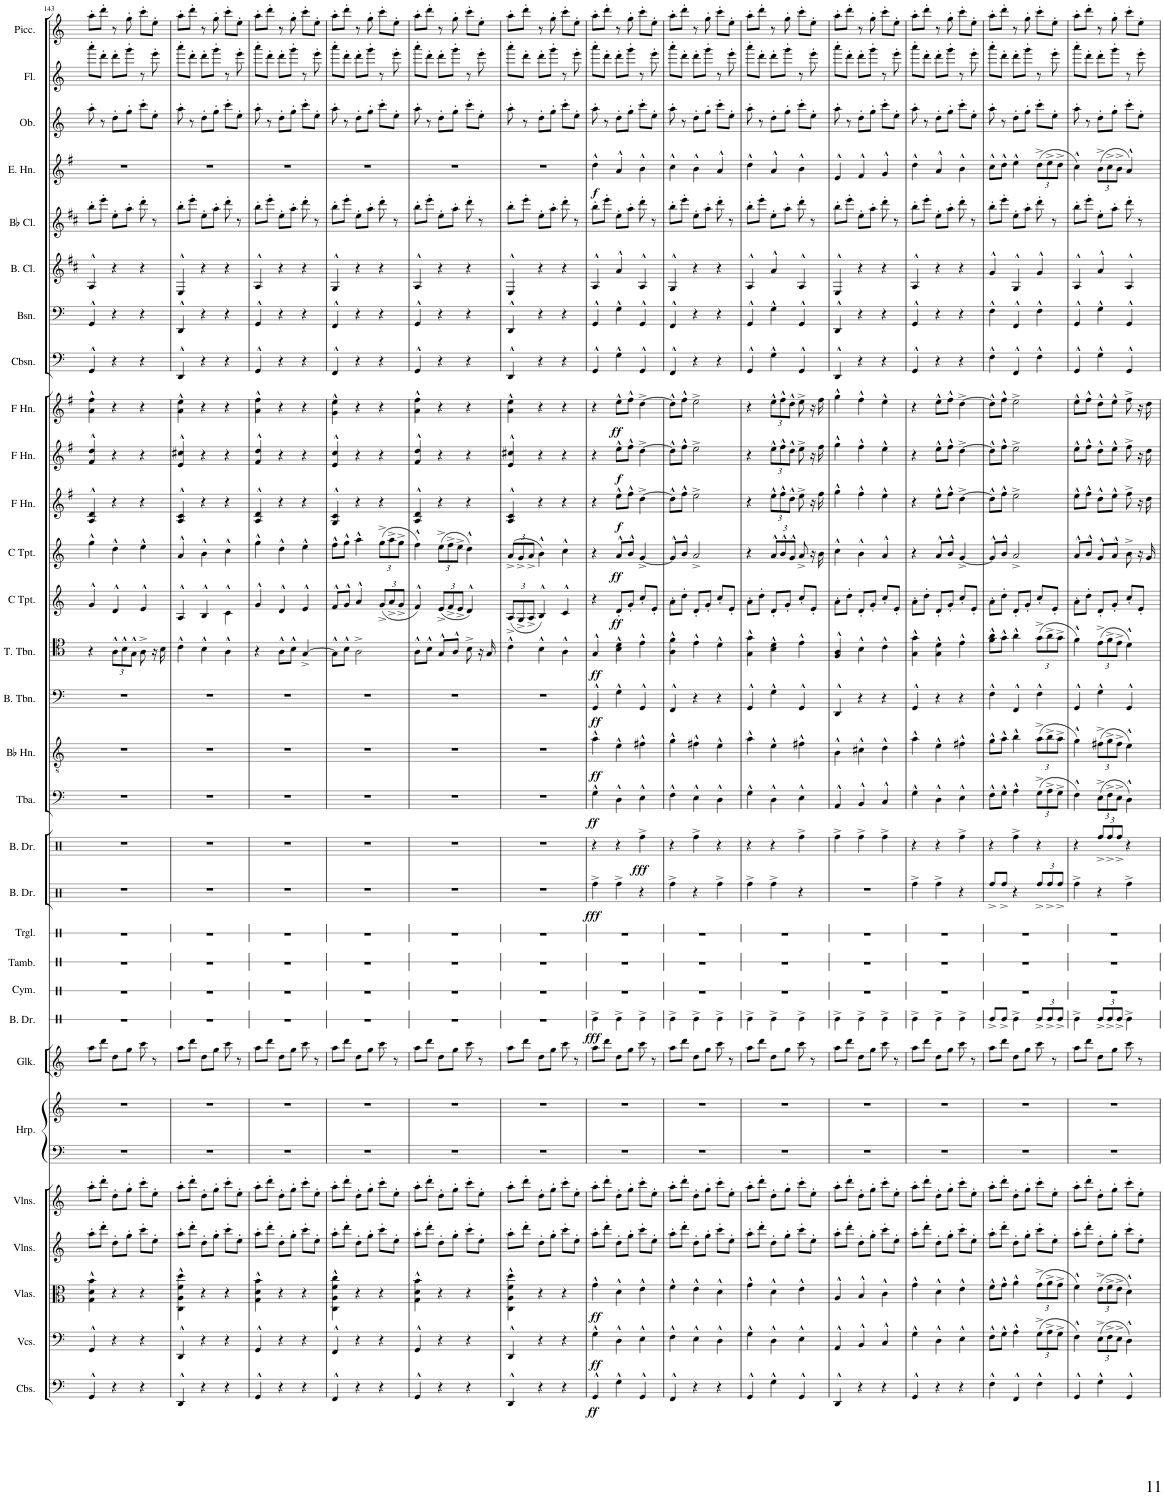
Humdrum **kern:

**kern	**dynam	**kern	**dynam	**kern	**dynam	**kern	**kern	**kern	**kern	**kern	**kern	**dynam	**kern	**kern	**kern	**kern	**dynam	**kern	**dynam	**kern	**dynam	**kern	**dynam	**kern	**dynam	**kern	**dynam	**kern	**dynam	**kern	**dynam	**kern	**dynam	**kern	**dynam	**kern	**dynam	**kern	**kern	**kern	**kern	**kern	**dynam	**kern	**kern	**kern
*part30	*part30	*part29	*part29	*part28	*part28	*part27	*part26	*part25	*part25	*part24	*part23	*part23	*part22	*part21	*part20	*part19	*part19	*part18	*part18	*part17	*part17	*part16	*part16	*part15	*part15	*part14	*part14	*part13	*part13	*part12	*part12	*part11	*part11	*part10	*part10	*part9	*part9	*part8	*part7	*part6	*part5	*part4	*part4	*part3	*part2	*part1
*staff31	*staff31	*staff30	*staff30	*staff29	*staff29	*staff28	*staff27	*staff26	*staff25	*staff24	*staff23	*staff23	*staff22	*staff21	*staff20	*staff19	*staff19	*staff18	*staff18	*staff17	*staff17	*staff16	*staff16	*staff15	*staff15	*staff14	*staff14	*staff13	*staff13	*staff12	*staff12	*staff11	*staff11	*staff10	*staff10	*staff9	*staff9	*staff8	*staff7	*staff6	*staff5	*staff4	*staff4	*staff3	*staff2	*staff1
*I"Contrabasses	*	*I"Violoncellos	*	*I"Violas	*	*I"Violins II	*I"Violins I	*I"Harps	*	*I"Glockenspiel	*I"Bass Drum	*	*I"Cymbal	*I"Tambourine	*I"Triangle	*I"Timpani II	*	*I"Timpani I	*	*I"Bass Tuba	*	*I"Tenor Tuba	*	*I"Bass Trombone	*	*I"Tenor Trombone	*	*I"C Trumpet	*	*I"C Trumpet	*	*I"Horn in F	*	*I"Horn in F	*	*I"Horn in F	*	*I"Contrabassoon	*I"Bassoon	*I"Bass Clarinet	*I"Bb Clarinet	*I"English Horn	*	*I"Oboe	*I"Flute	*I"Piccolo
*I'Cbs.	*	*I'Vcs.	*	*I'Vlas.	*	*I'Vlns.	*I'Vlns.	*I'Hrp.	*	*I'Glk.	*I'B. Dr.	*	*I'Cym.	*I'Tamb.	*I'Trgl.	*I'Timp.	*	*I'Timp.	*	*I'Tba.	*	*	*	*I'B. Tbn.	*	*I'T. Tbn.	*	*I'C Tpt.	*	*I'C Tpt.	*	*	*	*	*	*	*	*I'Cbsn.	*I'Bsn.	*I'B. Cl.	*I'Bb Cl.	*I'E. Hn.	*	*I'Ob.	*I'Fl.	*I'Picc.
!!LO:PB:g=z
*clefF4	*	*clefF4	*	*clefC3	*	*clefG2	*clefG2	*clefF4	*clefG2	*clefG2	*clefX	*	*clefX	*clefX	*clefX	*clefF4	*	*clefF4	*	*clefF4	*	*clefGv2	*	*clefF4	*	*clefC4	*	*clefG2	*	*clefG2	*	*clefG2	*	*clefG2	*	*clefG2	*	*clefF4	*clefF4	*clefG2	*clefG2	*clefG2	*	*clefG2	*clefG2	*clefG2
*Trd7c12	*	*	*	*	*	*	*	*	*	*Trd-14c-24	*	*	*	*	*	*	*	*	*	*	*	*Trd1c2	*	*	*	*	*	*	*	*	*	*Trd4c7	*	*Trd4c7	*	*Trd4c7	*	*Trd7c12	*	*Trd8c14	*Trd1c2	*Trd4c7	*	*	*	*Trd-7c-12
*k[]	*	*k[]	*	*k[]	*	*k[]	*k[]	*k[]	*k[]	*k[]	*k[]	*	*k[]	*k[]	*k[]	*k[]	*	*k[]	*	*k[]	*	*k[]	*	*k[]	*	*k[]	*	*k[]	*	*k[]	*	*k[f#]	*	*k[f#]	*	*k[f#]	*	*k[]	*k[]	*k[f#c#]	*k[f#c#]	*k[f#]	*	*k[]	*k[]	*k[]
*M3/4	*	*M3/4	*	*M3/4	*	*M3/4	*M3/4	*M3/4	*M3/4	*M3/4	*M3/4	*	*M3/4	*M3/4	*M3/4	*M3/4	*	*M3/4	*	*M3/4	*	*M3/4	*	*M3/4	*	*M3/4	*	*M3/4	*	*M3/4	*	*M3/4	*	*M3/4	*	*M3/4	*	*M3/4	*M3/4	*M3/4	*M3/4	*M3/4	*	*M3/4	*M3/4	*M3/4
=143	=143	=143	=143	=143	=143	=143	=143	=143	=143	=143	=143	=143	=143	=143	=143	=143	=143	=143	=143	=143	=143	=143	=143	=143	=143	=143	=143	=143	=143	=143	=143	=143	=143	=143	=143	=143	=143	=143	=143	=143	=143	=143	=143	=143	=143	=143
4GG^^/	.	4GG^^/	.	4G\^^ 4d\^^ 4b\^^	.	8aa'\L	8aa'\L	2.r	2.r	8aa\L	2.r	.	2.r	2.r	2.r	2.r	.	2.r	.	2.r	.	2.r	.	2.r	.	4r	.	4g^^/	.	4gg^^\	.	4A/^^ 4d/^^	.	4f#/^^ 4dd/^^	.	4a\^^ 4ff#\^^	.	4GG^^/	4GG^^/	4A^^/	8bb'\L	2.r	.	8aa'\	8aaa'\L	8aa'\L
.	.	.	.	.	.	8ddd'\J	8ddd'\J	.	.	8ddd\J	.	.	.	.	.	.	.	.	.	.	.	.	.	.	.	.	.	.	.	.	.	.	.	.	.	.	.	.	.	.	8eee'\J	.	.	8r	8ddd'\J	8ddd'\J
*	*	*	*	*	*	*	*	*	*	*	*	*	*	*	*	*	*	*	*	*	*	*	*	*	*	*Xbrackettup	*	*	*	*	*	*	*	*	*	*	*	*	*	*	*	*	*	*	*	*
4r	.	4r	.	4r	.	8dd'\L	8dd'\L	.	.	8dd\L	.	.	.	.	.	.	.	.	.	.	.	.	.	.	.	12A^^\L	.	4d^^/	.	4dd^^\	.	4r	.	4r	.	4r	.	4r	4r	4r	8ee'\L	.	.	8dd'\L	8ddd'\L	8r
.	.	.	.	.	.	.	.	.	.	.	.	.	.	.	.	.	.	.	.	.	.	.	.	.	.	12B^^\	.	.	.	.	.	.	.	.	.	.	.	.	.	.	.	.	.	.	.	.
.	.	.	.	.	.	8gg'\J	8gg'\J	.	.	8gg\J	.	.	.	.	.	.	.	.	.	.	.	.	.	.	.	.	.	.	.	.	.	.	.	.	.	.	.	.	.	.	8aa'\J	.	.	8gg'\J	8ggg'\J	8gg'\
.	.	.	.	.	.	.	.	.	.	.	.	.	.	.	.	.	.	.	.	.	.	.	.	.	.	12G^^\J	.	.	.	.	.	.	.	.	.	.	.	.	.	.	.	.	.	.	.	.
4r	.	4r	.	4r	.	8ccc'\L	8ccc'\L	.	.	8ccc\	.	.	.	.	.	.	.	.	.	.	.	.	.	.	.	8A^\	.	4e^^/	.	4ee^^\	.	4r	.	4r	.	4r	.	4r	4r	4r	8ddd'\	.	.	8ccc'\L	8r	8ccc'\L
.	.	.	.	.	.	8ee'\J	8ee'\J	.	.	8r	.	.	.	.	.	.	.	.	.	.	.	.	.	.	.	16r	.	.	.	.	.	.	.	.	.	.	.	.	.	.	8r	.	.	8ee'\J	8eee'\	8ee'\J
.	.	.	.	.	.	.	.	.	.	.	.	.	.	.	.	.	.	.	.	.	.	.	.	.	.	16B\	.	.	.	.	.	.	.	.	.	.	.	.	.	.	.	.	.	.	.	.
=144	=144	=144	=144	=144	=144	=144	=144	=144	=144	=144	=144	=144	=144	=144	=144	=144	=144	=144	=144	=144	=144	=144	=144	=144	=144	=144	=144	=144	=144	=144	=144	=144	=144	=144	=144	=144	=144	=144	=144	=144	=144	=144	=144	=144	=144	=144
4DD^^/	.	4DD^^/	.	4C\^^ 4A\^^ 4f\^^ 4dd\^^	.	8aa'\L	8aa'\L	2.r	2.r	8aa\L	2.r	.	2.r	2.r	2.r	2.r	.	2.r	.	2.r	.	2.r	.	2.r	.	4c^^\	.	4A^^/	.	4a^^/	.	4A/^^ 4c/^^	.	4e/^^ 4cc#X/^^	.	4a\^^ 4ee\^^	.	4DD^^/	4DD^^/	4E^^/	8bb'\L	2.r	.	8aa'\	8aaa'\L	8aa'\L
.	.	.	.	.	.	8ddd'\J	8ddd'\J	.	.	8ddd\J	.	.	.	.	.	.	.	.	.	.	.	.	.	.	.	.	.	.	.	.	.	.	.	.	.	.	.	.	.	.	8eee'\J	.	.	8r	8ddd'\J	8ddd'\J
4r	.	4r	.	4r	.	8dd'\L	8dd'\L	.	.	8dd\L	.	.	.	.	.	.	.	.	.	.	.	.	.	.	.	4B^^\	.	4B^^/	.	4b^^\	.	4r	.	4r	.	4r	.	4r	4r	4r	8ee'\L	.	.	8dd'\L	8ddd'\L	8r
.	.	.	.	.	.	8gg'\J	8gg'\J	.	.	8gg\J	.	.	.	.	.	.	.	.	.	.	.	.	.	.	.	.	.	.	.	.	.	.	.	.	.	.	.	.	.	.	8aa'\J	.	.	8gg'\J	8ggg'\J	8gg'\
4r	.	4r	.	4r	.	8ccc'\L	8ccc'\L	.	.	8ccc\	.	.	.	.	.	.	.	.	.	.	.	.	.	.	.	4A^^\	.	4c^^\	.	4cc^^\	.	4r	.	4r	.	4r	.	4r	4r	4r	8ddd'\	.	.	8ccc'\L	8r	8ccc'\L
.	.	.	.	.	.	8ee'\J	8ee'\J	.	.	8r	.	.	.	.	.	.	.	.	.	.	.	.	.	.	.	.	.	.	.	.	.	.	.	.	.	.	.	.	.	.	8r	.	.	8ee'\J	8eee'\	8ee'\J
=145	=145	=145	=145	=145	=145	=145	=145	=145	=145	=145	=145	=145	=145	=145	=145	=145	=145	=145	=145	=145	=145	=145	=145	=145	=145	=145	=145	=145	=145	=145	=145	=145	=145	=145	=145	=145	=145	=145	=145	=145	=145	=145	=145	=145	=145	=145
4GG^^/	.	4GG^^/	.	4G\^^ 4d\^^ 4b\^^	.	8aa'\L	8aa'\L	2.r	2.r	8aa\L	2.r	.	2.r	2.r	2.r	2.r	.	2.r	.	2.r	.	2.r	.	2.r	.	4r	.	4g^^/	.	4gg^^\	.	4A/^^ 4d/^^	.	4f#/^^ 4dd/^^	.	4a\^^ 4ff#\^^	.	4GG^^/	4GG^^/	4A^^/	8bb'\L	2.r	.	8aa'\	8aaa'\L	8aa'\L
.	.	.	.	.	.	8ddd'\J	8ddd'\J	.	.	8ddd\J	.	.	.	.	.	.	.	.	.	.	.	.	.	.	.	.	.	.	.	.	.	.	.	.	.	.	.	.	.	.	8eee'\J	.	.	8r	8ddd'\J	8ddd'\J
4r	.	4r	.	4r	.	8dd'\L	8dd'\L	.	.	8dd\L	.	.	.	.	.	.	.	.	.	.	.	.	.	.	.	8A^^\L	.	4d^^/	.	4dd^^\	.	4r	.	4r	.	4r	.	4r	4r	4r	8ee'\L	.	.	8dd'\L	8ddd'\L	8r
.	.	.	.	.	.	8gg'\J	8gg'\J	.	.	8gg\J	.	.	.	.	.	.	.	.	.	.	.	.	.	.	.	8B^^\J	.	.	.	.	.	.	.	.	.	.	.	.	.	.	8aa'\J	.	.	8gg'\J	8ggg'\J	8gg'\
4r	.	4r	.	4r	.	8ccc'\L	8ccc'\L	.	.	8ccc\	.	.	.	.	.	.	.	.	.	.	.	.	.	.	.	[4G^/	.	4e^^/	.	4ee^^\	.	4r	.	4r	.	4r	.	4r	4r	4r	8ddd'\	.	.	8ccc'\L	8r	8ccc'\L
.	.	.	.	.	.	8ee'\J	8ee'\J	.	.	8r	.	.	.	.	.	.	.	.	.	.	.	.	.	.	.	.	.	.	.	.	.	.	.	.	.	.	.	.	.	.	8r	.	.	8ee'\J	8eee'\	8ee'\J
=146	=146	=146	=146	=146	=146	=146	=146	=146	=146	=146	=146	=146	=146	=146	=146	=146	=146	=146	=146	=146	=146	=146	=146	=146	=146	=146	=146	=146	=146	=146	=146	=146	=146	=146	=146	=146	=146	=146	=146	=146	=146	=146	=146	=146	=146	=146
4FF^^/	.	4FF^^/	.	4C\^^ 4A\^^ 4f\^^ 4cc\^^	.	8aa'\L	8aa'\L	2.r	2.r	8aa\L	2.r	.	2.r	2.r	2.r	2.r	.	2.r	.	2.r	.	2.r	.	2.r	.	8G^^\L]	.	8f^^/L	.	8ff^^\L	.	4G/^^ 4c/^^	.	4e/^^ 4cc/^^	.	4g\^^ 4ee\^^	.	4FF^^/	4FF^^/	4G^^/	8bb'\L	2.r	.	8aa'\	8aaa'\L	8aa'\L
.	.	.	.	.	.	8ddd'\J	8ddd'\J	.	.	8ddd\J	.	.	.	.	.	.	.	.	.	.	.	.	.	.	.	8B^^\J	.	8g^^/J	.	8gg^^\J	.	.	.	.	.	.	.	.	.	.	8eee'\J	.	.	8r	8ddd'\J	8ddd'\J
4r	.	4r	.	4r	.	8dd'\L	8dd'\L	.	.	8dd\L	.	.	.	.	.	.	.	.	.	.	.	.	.	.	.	2A^\	.	4a^^/	.	4aa^^\	.	4r	.	4r	.	4r	.	4r	4r	4r	8ee'\L	.	.	8dd'\L	8ddd'\L	8r
.	.	.	.	.	.	8gg'\J	8gg'\J	.	.	8gg\J	.	.	.	.	.	.	.	.	.	.	.	.	.	.	.	.	.	.	.	.	.	.	.	.	.	.	.	.	.	.	8aa'\J	.	.	8gg'\J	8ggg'\J	8gg'\
*	*	*	*	*	*	*	*	*	*	*	*	*	*	*	*	*	*	*	*	*	*	*	*	*	*	*	*	*Xbrackettup	*	*Xbrackettup	*	*	*	*	*	*	*	*	*	*	*	*	*	*	*	*
4r	.	4r	.	4r	.	8ccc'\L	8ccc'\L	.	.	8ccc\	.	.	.	.	.	.	.	.	.	.	.	.	.	.	.	.	.	(12g^/L	.	(12gg^\L	.	4r	.	4r	.	4r	.	4r	4r	4r	8ddd'\	.	.	8ccc'\L	8r	8ccc'\L
.	.	.	.	.	.	.	.	.	.	.	.	.	.	.	.	.	.	.	.	.	.	.	.	.	.	.	.	12a^/	.	12aa^\	.	.	.	.	.	.	.	.	.	.	.	.	.	.	.	.
.	.	.	.	.	.	8ee'\J	8ee'\J	.	.	8r	.	.	.	.	.	.	.	.	.	.	.	.	.	.	.	.	.	.	.	.	.	.	.	.	.	.	.	.	.	.	8r	.	.	8ee'\J	8eee'\	8ee'\J
.	.	.	.	.	.	.	.	.	.	.	.	.	.	.	.	.	.	.	.	.	.	.	.	.	.	.	.	12g^/J	.	12gg^\J	.	.	.	.	.	.	.	.	.	.	.	.	.	.	.	.
=147	=147	=147	=147	=147	=147	=147	=147	=147	=147	=147	=147	=147	=147	=147	=147	=147	=147	=147	=147	=147	=147	=147	=147	=147	=147	=147	=147	=147	=147	=147	=147	=147	=147	=147	=147	=147	=147	=147	=147	=147	=147	=147	=147	=147	=147	=147
4GG^^/	.	4GG^^/	.	4G\^^ 4d\^^ 4b\^^	.	8aa'\L	8aa'\L	2.r	2.r	8aa\L	2.r	.	2.r	2.r	2.r	2.r	.	2.r	.	2.r	.	2.r	.	2.r	.	8A^^\L	.	4f^^/)	.	4ff^^\)	.	4A/^^ 4d/^^	.	4f#/^^ 4dd/^^	.	4a\^^ 4ff#\^^	.	4GG^^/	4GG^^/	4A^^/	8bb'\L	2.r	.	8aa'\	8aaa'\L	8aa'\L
.	.	.	.	.	.	8ddd'\J	8ddd'\J	.	.	8ddd\J	.	.	.	.	.	.	.	.	.	.	.	.	.	.	.	8B^^\J	.	.	.	.	.	.	.	.	.	.	.	.	.	.	8eee'\J	.	.	8r	8ddd'\J	8ddd'\J
4r	.	4r	.	4r	.	8dd'\L	8dd'\L	.	.	8dd\L	.	.	.	.	.	.	.	.	.	.	.	.	.	.	.	8G^^/L	.	(12e^/L	.	(12ee^\L	.	4r	.	4r	.	4r	.	4r	4r	4r	8ee'\L	.	.	8dd'\L	8ddd'\L	8r
.	.	.	.	.	.	.	.	.	.	.	.	.	.	.	.	.	.	.	.	.	.	.	.	.	.	.	.	12f^/	.	12ff^\	.	.	.	.	.	.	.	.	.	.	.	.	.	.	.	.
.	.	.	.	.	.	8gg'\J	8gg'\J	.	.	8gg\J	.	.	.	.	.	.	.	.	.	.	.	.	.	.	.	8A^^/J	.	.	.	.	.	.	.	.	.	.	.	.	.	.	8aa'\J	.	.	8gg'\J	8ggg'\J	8gg'\
.	.	.	.	.	.	.	.	.	.	.	.	.	.	.	.	.	.	.	.	.	.	.	.	.	.	.	.	12e^/J	.	12ee^\J	.	.	.	.	.	.	.	.	.	.	.	.	.	.	.	.
4r	.	4r	.	4r	.	8ccc'\L	8ccc'\L	.	.	8ccc\	.	.	.	.	.	.	.	.	.	.	.	.	.	.	.	8B^\	.	4d^^/)	.	4dd^^\)	.	4r	.	4r	.	4r	.	4r	4r	4r	8ddd'\	.	.	8ccc'\L	8r	8ccc'\L
.	.	.	.	.	.	8ee'\J	8ee'\J	.	.	8r	.	.	.	.	.	.	.	.	.	.	.	.	.	.	.	16r	.	.	.	.	.	.	.	.	.	.	.	.	.	.	8r	.	.	8ee'\J	8eee'\	8ee'\J
.	.	.	.	.	.	.	.	.	.	.	.	.	.	.	.	.	.	.	.	.	.	.	.	.	.	16G/	.	.	.	.	.	.	.	.	.	.	.	.	.	.	.	.	.	.	.	.
=148	=148	=148	=148	=148	=148	=148	=148	=148	=148	=148	=148	=148	=148	=148	=148	=148	=148	=148	=148	=148	=148	=148	=148	=148	=148	=148	=148	=148	=148	=148	=148	=148	=148	=148	=148	=148	=148	=148	=148	=148	=148	=148	=148	=148	=148	=148
4DD^^/	.	4DD^^/	.	4C\^^ 4A\^^ 4f\^^ 4dd\^^	.	8aa'\L	8aa'\L	2.r	2.r	8aa\L	2.r	.	2.r	2.r	2.r	2.r	.	2.r	.	2.r	.	2.r	.	2.r	.	4c^^\	.	(12A^/L	.	(12a^/L	.	4A/^^ 4c/^^	.	4e/^^ 4cc#X/^^	.	4a\^^ 4ee\^^	.	4DD^^/	4DD^^/	4E^^/	8bb'\L	2.r	.	8aa'\	8aaa'\L	8aa'\L
.	.	.	.	.	.	.	.	.	.	.	.	.	.	.	.	.	.	.	.	.	.	.	.	.	.	.	.	12G^/	.	12g^/	.	.	.	.	.	.	.	.	.	.	.	.	.	.	.	.
.	.	.	.	.	.	8ddd'\J	8ddd'\J	.	.	8ddd\J	.	.	.	.	.	.	.	.	.	.	.	.	.	.	.	.	.	.	.	.	.	.	.	.	.	.	.	.	.	.	8eee'\J	.	.	8r	8ddd'\J	8ddd'\J
.	.	.	.	.	.	.	.	.	.	.	.	.	.	.	.	.	.	.	.	.	.	.	.	.	.	.	.	12A^/J	.	12a^/J	.	.	.	.	.	.	.	.	.	.	.	.	.	.	.	.
4r	.	4r	.	4r	.	8dd'\L	8dd'\L	.	.	8dd\L	.	.	.	.	.	.	.	.	.	.	.	.	.	.	.	4B^^\	.	4B^^/)	.	4b^^\)	.	4r	.	4r	.	4r	.	4r	4r	4r	8ee'\L	.	.	8dd'\L	8ddd'\L	8r
.	.	.	.	.	.	8gg'\J	8gg'\J	.	.	8gg\J	.	.	.	.	.	.	.	.	.	.	.	.	.	.	.	.	.	.	.	.	.	.	.	.	.	.	.	.	.	.	8aa'\J	.	.	8gg'\J	8ggg'\J	8gg'\
4r	.	4r	.	4r	.	8ccc'\L	8ccc'\L	.	.	8ccc\	.	.	.	.	.	.	.	.	.	.	.	.	.	.	.	4A^^\	.	4c^^/	.	4cc^^\	.	4r	.	4r	.	4r	.	4r	4r	4r	8ddd'\	.	.	8ccc'\L	8r	8ccc'\L
.	.	.	.	.	.	8ee'\J	8ee'\J	.	.	8r	.	.	.	.	.	.	.	.	.	.	.	.	.	.	.	.	.	.	.	.	.	.	.	.	.	.	.	.	.	.	8r	.	.	8ee'\J	8eee'\	8ee'\J
=149	=149	=149	=149	=149	=149	=149	=149	=149	=149	=149	=149	=149	=149	=149	=149	=149	=149	=149	=149	=149	=149	=149	=149	=149	=149	=149	=149	=149	=149	=149	=149	=149	=149	=149	=149	=149	=149	=149	=149	=149	=149	=149	=149	=149	=149	=149
!	!LO:DY:b	!	!LO:DY:b	!	!LO:DY:b	!	!	!	!	!	!	!LO:DY:b	!	!	!	!	!LO:DY:b	!	!	!	!LO:DY:b	!	!LO:DY:b	!	!LO:DY:b	!	!LO:DY:b	!	!	!	!	!	!	!	!	!	!	!	!	!	!	!	!LO:DY:b	!	!	!
4GG^^/	ff	4G^^\	ff	4g^^\	ff	8aa'\L	8aa'\L	2.r	2.r	8aa\L	4Re^\	fff	2.r	2.r	2.r	4gg^\	fff	4r	.	4G^^\	ff	4a^^\	ff	4GG^^/	ff	4G^^/	ff	4r	.	4r	.	4r	.	4r	.	4r	.	4GG^^/	4GG^^/	4A^^/	8bb'\L	4dd^^\	f	8aa'\	8aaa'\L	8aa'\L
.	.	.	.	.	.	8ddd'\J	8ddd'\J	.	.	8ddd\J	.	.	.	.	.	.	.	.	.	.	.	.	.	.	.	.	.	.	.	.	.	.	.	.	.	.	.	.	.	.	8eee'\J	.	.	8r	8ddd'\J	8ddd'\J
!	!	!	!	!	!	!	!	!	!	!	!	!	!	!	!	!	!	!	!	!	!	!	!	!	!	!	!	!	!LO:DY:b	!	!LO:DY:b	!	!LO:DY:b	!	!LO:DY:b	!	!LO:DY:b	!	!	!	!	!	!	!	!	!
4G^^\	.	4D^^\	.	4d^^\	.	8dd'\L	8dd'\L	.	.	8dd\L	4Re^\	.	.	.	.	4dd^\	.	4r	.	4D^^\	.	4e^^\	.	4G^^\	.	4B\^^ 4d\^^	.	8d'/L	ff	8a^^/L	ff	8ee^^\L	f	8ee^^\L	f	8ee^^\L	ff	4G^^\	4G^^\	4a^^/	8ee'\L	4a^^/	.	8dd'\L	8ddd'\L	8r
.	.	.	.	.	.	8gg'\J	8gg'\J	.	.	8gg\J	.	.	.	.	.	.	.	.	.	.	.	.	.	.	.	.	.	8g'/J	.	8b^^/J	.	8ff#^^\J	.	8ff#^^\J	.	8ff#^^\J	.	.	.	.	8aa'\J	.	.	8gg'\J	8ggg'\J	8gg'\
!	!	!	!	!	!	!	!	!	!	!	!	!	!	!	!	!	!	!	!LO:DY:b	!	!	!	!	!	!	!	!	!	!	!	!	!	!	!	!	!	!	!	!	!	!	!	!	!	!	!
4GG^^/	.	4E^^\	.	4e^^\	.	8ccc'\L	8ccc'\L	.	.	8ccc\	4Re^\	.	.	.	.	4r	.	4ee^\	fff	4E^^\	.	4f#X^^\	.	4GG^^/	.	4e^^\	.	8cc'/L	.	[4g^/	.	[4dd^\	.	[4dd^\	.	[4dd^\	.	4GG^^/	4GG^^/	4A^^/	8ddd'\	4b^^\	.	8ccc'\L	8r	8ccc'\L
.	.	.	.	.	.	8ee'\J	8ee'\J	.	.	8r	.	.	.	.	.	.	.	.	.	.	.	.	.	.	.	.	.	8e'/J	.	.	.	.	.	.	.	.	.	.	.	.	8r	.	.	8ee'\J	8eee'\	8ee'\J
=150	=150	=150	=150	=150	=150	=150	=150	=150	=150	=150	=150	=150	=150	=150	=150	=150	=150	=150	=150	=150	=150	=150	=150	=150	=150	=150	=150	=150	=150	=150	=150	=150	=150	=150	=150	=150	=150	=150	=150	=150	=150	=150	=150	=150	=150	=150
4FF^^/	.	4F^^\	.	4f^^\	.	8aa'\L	8aa'\L	2.r	2.r	8aa\L	4Re^\	.	2.r	2.r	2.r	4ff^\	.	4r	.	4F^^\	.	4g^^\	.	4FF^^/	.	4A\^^ 4f\^^	.	8a'\L	.	8g^^/L]	.	8dd^^\L]	.	8dd^^\L]	.	8dd^^\L]	.	4FF^^/	4FF^^/	4G^^/	8bb'\L	4cc^^\	.	8aa'\	8aaa'\L	8aa'\L
.	.	.	.	.	.	8ddd'\J	8ddd'\J	.	.	8ddd\J	.	.	.	.	.	.	.	.	.	.	.	.	.	.	.	.	.	8dd'\J	.	8b^^/J	.	8ff#^^\J	.	8ff#^^\J	.	8ff#^^\J	.	.	.	.	8eee'\J	.	.	8r	8ddd'\J	8ddd'\J
4r	.	4E^^\	.	4e^^\	.	8dd'\L	8dd'\L	.	.	8dd\L	4Re^\	.	.	.	.	4r	.	4ee^\	.	4E^^\	.	4f#X^^\	.	4r	.	4e^^\	.	8d'/L	.	2a^/	.	2ee^\	.	2ee^\	.	2ee^\	.	4r	4r	4r	8ee'\L	4b^^\	.	8dd'\L	8ddd'\L	8r
.	.	.	.	.	.	8gg'\J	8gg'\J	.	.	8gg\J	.	.	.	.	.	.	.	.	.	.	.	.	.	.	.	.	.	8g'/J	.	.	.	.	.	.	.	.	.	.	.	.	8aa'\J	.	.	8gg'\J	8ggg'\J	8gg'\
4r	.	4D^^\	.	4d^^\	.	8ccc'\L	8ccc'\L	.	.	8ccc\	4Re^\	.	.	.	.	4dd^\	.	4r	.	4D^^\	.	4e^^\	.	4r	.	4d^^\	.	8cc'/L	.	.	.	.	.	.	.	.	.	4r	4r	4r	8ddd'\	4a^^/	.	8ccc'\L	8r	8ccc'\L
.	.	.	.	.	.	8ee'\J	8ee'\J	.	.	8r	.	.	.	.	.	.	.	.	.	.	.	.	.	.	.	.	.	8e'/J	.	.	.	.	.	.	.	.	.	.	.	.	8r	.	.	8ee'\J	8eee'\	8ee'\J
=151	=151	=151	=151	=151	=151	=151	=151	=151	=151	=151	=151	=151	=151	=151	=151	=151	=151	=151	=151	=151	=151	=151	=151	=151	=151	=151	=151	=151	=151	=151	=151	=151	=151	=151	=151	=151	=151	=151	=151	=151	=151	=151	=151	=151	=151	=151
4GG^^/	.	4G^^\	.	4g^^\	.	8aa'\L	8aa'\L	2.r	2.r	8aa\L	4Re^\	.	2.r	2.r	2.r	4gg^\	.	4r	.	4G^^\	.	4a^^\	.	4GG^^/	.	4G\^^ 4g\^^	.	8a'\L	.	4r	.	4r	.	4r	.	4r	.	4GG^^/	4GG^^/	4A^^/	8bb'\L	4dd^^\	.	8aa'\	8aaa'\L	8aa'\L
.	.	.	.	.	.	8ddd'\J	8ddd'\J	.	.	8ddd\J	.	.	.	.	.	.	.	.	.	.	.	.	.	.	.	.	.	8dd'\J	.	.	.	.	.	.	.	.	.	.	.	.	8eee'\J	.	.	8r	8ddd'\J	8ddd'\J
*	*	*	*	*	*	*	*	*	*	*	*	*	*	*	*	*	*	*	*	*	*	*	*	*	*	*	*	*	*	*	*	*Xbrackettup	*	*Xbrackettup	*	*Xbrackettup	*	*	*	*	*	*	*	*	*	*
4G^^\	.	4D^^\	.	4d^^\	.	8dd'\L	8dd'\L	.	.	8dd\L	4Re^\	.	.	.	.	4dd^\	.	4r	.	4D^^\	.	4e^^\	.	4G^^\	.	4B\^^ 4d\^^	.	8d'/L	.	12a^^/L	.	12ee^^\L	.	12ee^^\L	.	12ee^^\L	.	4G^^\	4G^^\	4a^^/	8ee'\L	4a^^/	.	8dd'\L	8ddd'\L	8r
.	.	.	.	.	.	.	.	.	.	.	.	.	.	.	.	.	.	.	.	.	.	.	.	.	.	.	.	.	.	12b^^/	.	12ff#^^\	.	12ff#^^\	.	12ff#^^\	.	.	.	.	.	.	.	.	.	.
.	.	.	.	.	.	8gg'\J	8gg'\J	.	.	8gg\J	.	.	.	.	.	.	.	.	.	.	.	.	.	.	.	.	.	8g'/J	.	.	.	.	.	.	.	.	.	.	.	.	8aa'\J	.	.	8gg'\J	8ggg'\J	8gg'\
.	.	.	.	.	.	.	.	.	.	.	.	.	.	.	.	.	.	.	.	.	.	.	.	.	.	.	.	.	.	12g^^/J	.	12dd^^\J	.	12dd^^\J	.	12dd^^\J	.	.	.	.	.	.	.	.	.	.
4GG^^/	.	4E^^\	.	4e^^\	.	8ccc'\L	8ccc'\L	.	.	8ccc\	4Re^\	.	.	.	.	4r	.	4ee^\	.	4E^^\	.	4f#X^^\	.	4GG^^/	.	4e^^\	.	8cc'/L	.	8a^/	.	8ee^\	.	8ee^\	.	8ee^\	.	4GG^^/	4GG^^/	4A^^/	8ddd'\	4b^^\	.	8ccc'\L	8r	8ccc'\L
.	.	.	.	.	.	8ee'\J	8ee'\J	.	.	8r	.	.	.	.	.	.	.	.	.	.	.	.	.	.	.	.	.	8e'/J	.	16r	.	16r	.	16r	.	16r	.	.	.	.	8r	.	.	8ee'\J	8eee'\	8ee'\J
.	.	.	.	.	.	.	.	.	.	.	.	.	.	.	.	.	.	.	.	.	.	.	.	.	.	.	.	.	.	16b\	.	16ff#\	.	16ff#\	.	16ff#\	.	.	.	.	.	.	.	.	.	.
=152	=152	=152	=152	=152	=152	=152	=152	=152	=152	=152	=152	=152	=152	=152	=152	=152	=152	=152	=152	=152	=152	=152	=152	=152	=152	=152	=152	=152	=152	=152	=152	=152	=152	=152	=152	=152	=152	=152	=152	=152	=152	=152	=152	=152	=152	=152
4DD^^/	.	4AA^^/	.	4A^^/	.	8aa'\L	8aa'\L	2.r	2.r	8aa\L	4Re^\	.	2.r	2.r	2.r	2.r	.	4aa^\	.	4AA^^/	.	4B^^\	.	4DD^^/	.	4F/^^ 4A/^^	.	8a'\L	.	4cc^^\	.	4gg^^\	.	4gg^^\	.	4gg^^\	.	4DD^^/	4DD^^/	4E^^/	8bb'\L	4e^^/	.	8aa'\	8aaa'\L	8aa'\L
.	.	.	.	.	.	8ddd'\J	8ddd'\J	.	.	8ddd\J	.	.	.	.	.	.	.	.	.	.	.	.	.	.	.	.	.	8dd'\J	.	.	.	.	.	.	.	.	.	.	.	.	8eee'\J	.	.	8r	8ddd'\J	8ddd'\J
4r	.	4BB^^/	.	4B^^/	.	8dd'\L	8dd'\L	.	.	8dd\L	4Re^\	.	.	.	.	.	.	4bb^\	.	4BB^^/	.	4c#X^^\	.	4r	.	4B^^\	.	8d'/L	.	4b^^\	.	4ff#^^\	.	4ff#^^\	.	4ff#^^\	.	4r	4r	4r	8ee'\L	4f#^^/	.	8dd'\L	8ddd'\L	8r
.	.	.	.	.	.	8gg'\J	8gg'\J	.	.	8gg\J	.	.	.	.	.	.	.	.	.	.	.	.	.	.	.	.	.	8g'/J	.	.	.	.	.	.	.	.	.	.	.	.	8aa'\J	.	.	8gg'\J	8ggg'\J	8gg'\
4r	.	4C^^/	.	4c^^\	.	8ccc'\L	8ccc'\L	.	.	8ccc\	4Re^\	.	.	.	.	.	.	4cc^\	.	4C^^/	.	4d^^\	.	4r	.	4c^^\	.	8cc'/L	.	4a^^/	.	4ee^^\	.	4ee^^\	.	4ee^^\	.	4r	4r	4r	8ddd'\	4g^^/	.	8ccc'\L	8r	8ccc'\L
.	.	.	.	.	.	8ee'\J	8ee'\J	.	.	8r	.	.	.	.	.	.	.	.	.	.	.	.	.	.	.	.	.	8e'/J	.	.	.	.	.	.	.	.	.	.	.	.	8r	.	.	8ee'\J	8eee'\	8ee'\J
=153	=153	=153	=153	=153	=153	=153	=153	=153	=153	=153	=153	=153	=153	=153	=153	=153	=153	=153	=153	=153	=153	=153	=153	=153	=153	=153	=153	=153	=153	=153	=153	=153	=153	=153	=153	=153	=153	=153	=153	=153	=153	=153	=153	=153	=153	=153
4GG^^/	.	4G^^\	.	4g^^\	.	8aa'\L	8aa'\L	2.r	2.r	8aa\L	4Re^\	.	2.r	2.r	2.r	4gg^\	.	4r	.	4G^^\	.	4a^^\	.	4GG^^/	.	4G\^^ 4g\^^	.	8a'\L	.	4r	.	4r	.	4r	.	4r	.	4GG^^/	4GG^^/	4A^^/	8bb'\L	4dd^^\	.	8aa'\	8aaa'\L	8aa'\L
.	.	.	.	.	.	8ddd'\J	8ddd'\J	.	.	8ddd\J	.	.	.	.	.	.	.	.	.	.	.	.	.	.	.	.	.	8dd'\J	.	.	.	.	.	.	.	.	.	.	.	.	8eee'\J	.	.	8r	8ddd'\J	8ddd'\J
4r	.	4D^^\	.	4d^^\	.	8dd'\L	8dd'\L	.	.	8dd\L	4Re^\	.	.	.	.	4dd^\	.	4r	.	4D^^\	.	4e^^\	.	4r	.	4G\^^ 4d\^^	.	8d'/L	.	8a^^/L	.	8ee^^\L	.	8ee^^\L	.	8ee^^\L	.	4r	4r	4r	8ee'\L	4a^^/	.	8dd'\L	8ddd'\L	8r
.	.	.	.	.	.	8gg'\J	8gg'\J	.	.	8gg\J	.	.	.	.	.	.	.	.	.	.	.	.	.	.	.	.	.	8g'/J	.	8b^^/J	.	8ff#^^\J	.	8ff#^^\J	.	8ff#^^\J	.	.	.	.	8aa'\J	.	.	8gg'\J	8ggg'\J	8gg'\
4r	.	4E^^\	.	4e^^\	.	8ccc'\L	8ccc'\L	.	.	8ccc\	4Re^\	.	.	.	.	4r	.	4ee^\	.	4E^^\	.	4f#X^^\	.	4r	.	4e^^\	.	8cc'/L	.	[4g^/	.	[4dd^\	.	[4dd^\	.	[4dd^\	.	4r	4r	4r	8ddd'\	4b^^\	.	8ccc'\L	8r	8ccc'\L
.	.	.	.	.	.	8ee'\J	8ee'\J	.	.	8r	.	.	.	.	.	.	.	.	.	.	.	.	.	.	.	.	.	8e'/J	.	.	.	.	.	.	.	.	.	.	.	.	8r	.	.	8ee'\J	8eee'\	8ee'\J
=154	=154	=154	=154	=154	=154	=154	=154	=154	=154	=154	=154	=154	=154	=154	=154	=154	=154	=154	=154	=154	=154	=154	=154	=154	=154	=154	=154	=154	=154	=154	=154	=154	=154	=154	=154	=154	=154	=154	=154	=154	=154	=154	=154	=154	=154	=154
4F^^\	.	8F^^\L	.	8f^^\L	.	8aa'\L	8aa'\L	2.r	2.r	8aa\L	8Re^/L	.	2.r	2.r	2.r	8ff^/L	.	4r	.	8F^^\L	.	8g^^\L	.	4F^^\	.	8f\^^ 8a\^^L	.	8a'\L	.	8g^^/L]	.	8dd^^\L]	.	8dd^^\L]	.	8dd^^\L]	.	4F^^\	4F^^\	4g^^/	8bb'\L	8cc^^\L	.	8aa'\	8aaa'\L	8aa'\L
.	.	8G^^\J	.	8g^^\J	.	8ddd'\J	8ddd'\J	.	.	8ddd\J	8Re^/J	.	.	.	.	8gg^/J	.	.	.	8G^^\J	.	8a^^\J	.	.	.	8g^^\J	.	8dd'\J	.	8b^^/J	.	8ff#^^\J	.	8ff#^^\J	.	8ff#^^\J	.	.	.	.	8eee'\J	8dd^^\J	.	8r	8ddd'\J	8ddd'\J
4FF^^/	.	4A^^\	.	4a^^\	.	8dd'\L	8dd'\L	.	.	8dd\L	4Re^\	.	.	.	.	4r	.	4aa^\	.	4A^^\	.	4b^^\	.	4FF^^/	.	4a^^\	.	8d'/L	.	2a^/	.	2ee^\	.	2ee^\	.	2ee^\	.	4FF^^/	4FF^^/	4G^^/	8ee'\L	4ee^^\	.	8dd'\L	8ddd'\L	8r
.	.	.	.	.	.	8gg'\J	8gg'\J	.	.	8gg\J	.	.	.	.	.	.	.	.	.	.	.	.	.	.	.	.	.	8g'/J	.	.	.	.	.	.	.	.	.	.	.	.	8aa'\J	.	.	8gg'\J	8ggg'\J	8gg'\
*	*	*Xbrackettup	*	*Xbrackettup	*	*	*	*	*	*	*Xbrackettup	*	*	*	*	*Xbrackettup	*	*	*	*Xbrackettup	*	*Xbrackettup	*	*	*	*	*	*	*	*	*	*	*	*	*	*	*	*	*	*	*	*Xbrackettup	*	*	*	*
4F^^\	.	(12G^\L	.	(12g^\L	.	8ccc'\L	8ccc'\L	.	.	8ccc\	12Re^/L	.	.	.	.	12gg^/L	.	4r	.	(12G^\L	.	(12a^\L	.	4F^^\	.	(12g^\L	.	8cc'/L	.	.	.	.	.	.	.	.	.	4F^^\	4F^^\	4g^^/	8ddd'\	(12dd^\L	.	8ccc'\L	8r	8ccc'\L
.	.	12A^\	.	12a^\	.	.	.	.	.	.	12Re^/	.	.	.	.	12dd^/	.	.	.	12A^\	.	12b^\	.	.	.	12a^\	.	.	.	.	.	.	.	.	.	.	.	.	.	.	.	12ee^\	.	.	.	.
.	.	.	.	.	.	8ee'\J	8ee'\J	.	.	8r	.	.	.	.	.	.	.	.	.	.	.	.	.	.	.	.	.	8e'/J	.	.	.	.	.	.	.	.	.	.	.	.	8r	.	.	8ee'\J	8eee'\	8ee'\J
.	.	12G^\J	.	12g^\J	.	.	.	.	.	.	12Re^/J	.	.	.	.	12gg^/J	.	.	.	12G^\J	.	12a^\J	.	.	.	12g^\J	.	.	.	.	.	.	.	.	.	.	.	.	.	.	.	12dd^\J	.	.	.	.
=155	=155	=155	=155	=155	=155	=155	=155	=155	=155	=155	=155	=155	=155	=155	=155	=155	=155	=155	=155	=155	=155	=155	=155	=155	=155	=155	=155	=155	=155	=155	=155	=155	=155	=155	=155	=155	=155	=155	=155	=155	=155	=155	=155	=155	=155	=155
4GG^^/	.	4F^^\)	.	4f^^\)	.	8aa'\L	8aa'\L	2.r	2.r	8aa\L	4Re^\	.	2.r	2.r	2.r	4ff^\	.	4r	.	4F^^\)	.	4g^^\)	.	4GG^^/	.	4f^^\)	.	8a'\L	.	8a^^/L	.	8ee^^\L	.	8ee^^\L	.	8ee^^\L	.	4GG^^/	4GG^^/	4A^^/	8bb'\L	4cc^^\)	.	8aa'\	8aaa'\L	8aa'\L
.	.	.	.	.	.	8ddd'\J	8ddd'\J	.	.	8ddd\J	.	.	.	.	.	.	.	.	.	.	.	.	.	.	.	.	.	8dd'\J	.	8b^^/J	.	8ff#^^\J	.	8ff#^^\J	.	8ff#^^\J	.	.	.	.	8eee'\J	.	.	8r	8ddd'\J	8ddd'\J
*	*	*	*	*	*	*	*	*	*	*	*	*	*	*	*	*	*	*Xbrackettup	*	*	*	*	*	*	*	*	*	*	*	*	*	*	*	*	*	*	*	*	*	*	*	*	*	*	*	*
4G^^\	.	(12E^\L	.	(12e^\L	.	8dd'\L	8dd'\L	.	.	8dd\L	12Re^/L	.	.	.	.	4r	.	12ee^/L	.	(12E^\L	.	(12f#X^\L	.	4G^^\	.	(12e^\L	.	8d'/L	.	8g^^/L	.	8dd^^\L	.	8dd^^\L	.	8dd^^\L	.	4G^^\	4G^^\	4a^^/	8ee'\L	(12b^\L	.	8dd'\L	8ddd'\L	8r
.	.	12F^\	.	12f^\	.	.	.	.	.	.	12Re^/	.	.	.	.	.	.	12bb^/	.	12F^\	.	12g^\	.	.	.	12f^\	.	.	.	.	.	.	.	.	.	.	.	.	.	.	.	12cc^\	.	.	.	.
.	.	.	.	.	.	8gg'\J	8gg'\J	.	.	8gg\J	.	.	.	.	.	.	.	.	.	.	.	.	.	.	.	.	.	8g'/J	.	8a^^/J	.	8ee^^\J	.	8ee^^\J	.	8ee^^\J	.	.	.	.	8aa'\J	.	.	8gg'\J	8ggg'\J	8gg'\
.	.	12E^\J	.	12e^\J	.	.	.	.	.	.	12Re^/J	.	.	.	.	.	.	12ee^/J	.	12E^\J	.	12f#^\J	.	.	.	12e^\J	.	.	.	.	.	.	.	.	.	.	.	.	.	.	.	12b^\J	.	.	.	.
4GG^^/	.	4D^^\)	.	4d^^\)	.	8ccc'\L	8ccc'\L	.	.	8ccc\	4Re^\	.	.	.	.	4dd^\	.	4r	.	4D^^\)	.	4e^^\)	.	4GG^^/	.	4d^^\)	.	8cc'/L	.	8b^\	.	8ff#^\	.	8ff#^\	.	8ff#^\	.	4GG^^/	4GG^^/	4A^^/	8ddd'\	4a^^/)	.	8ccc'\L	8r	8ccc'\L
.	.	.	.	.	.	8ee'\J	8ee'\J	.	.	8r	.	.	.	.	.	.	.	.	.	.	.	.	.	.	.	.	.	8e'/J	.	16r	.	16r	.	16r	.	16r	.	.	.	.	8r	.	.	8ee'\J	8eee'\	8ee'\J
.	.	.	.	.	.	.	.	.	.	.	.	.	.	.	.	.	.	.	.	.	.	.	.	.	.	.	.	.	.	16g/	.	16dd\	.	16dd\	.	16dd\	.	.	.	.	.	.	.	.	.	.
=	=	=	=	=	=	=	=	=	=	=	=	=	=	=	=	=	=	=	=	=	=	=	=	=	=	=	=	=	=	=	=	=	=	=	=	=	=	=	=	=	=	=	=	=	=	=
*-	*-	*-	*-	*-	*-	*-	*-	*-	*-	*-	*-	*-	*-	*-	*-	*-	*-	*-	*-	*-	*-	*-	*-	*-	*-	*-	*-	*-	*-	*-	*-	*-	*-	*-	*-	*-	*-	*-	*-	*-	*-	*-	*-	*-	*-	*-
